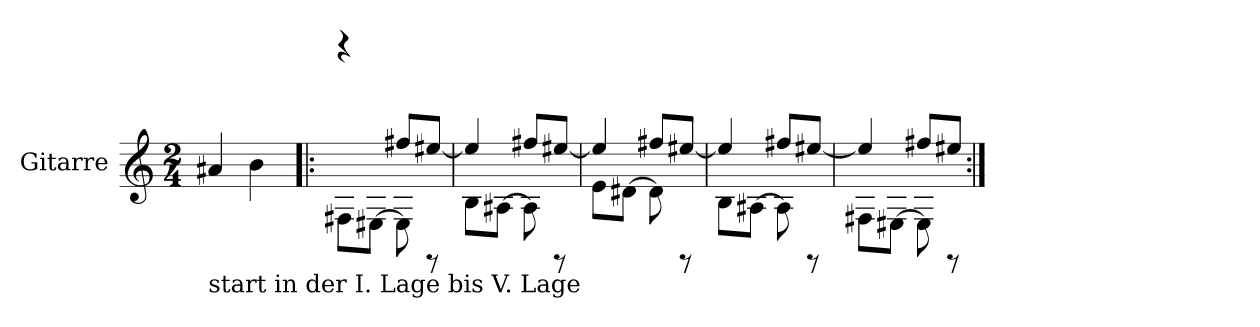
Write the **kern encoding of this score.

**kern
*part1
*staff1
*I"Gitarre
*I'Git.
*clefG2
*ITrd7c12
*k[]
*M2/4
=1
!LO:TX:b:t=start in der I. Lage bis V. Lage
4A#X</
4B\
=2!|:
*^
8FF#X<<\L	4rbbbb
[8EE#X<\J	.
8EE#\]	8f#X/L
8rEE	[8e#X/J
=3	=3
8BB<<\L	4e#/]
[8AA#X<\J	.
8AA#\]	8f#X/L
8rEE	[8e#X/J
=4	=4
8E<<\L	4e#/]
[8D#X<\J	.
8D#\]	8f#X/L
8rEE	[8e#X/J
=5	=5
8BB<\L	4e#/]
[8AA#X<\J	.
8AA#\]	8f#X/L
8rEE	[8e#X/J
=6	=6
8FF#X<\L	4e#/]
[8EE#X<\J	.
8EE#\]	8f#X/L
8rEE	8e#X/J
*v	*v
=:|!
*-
